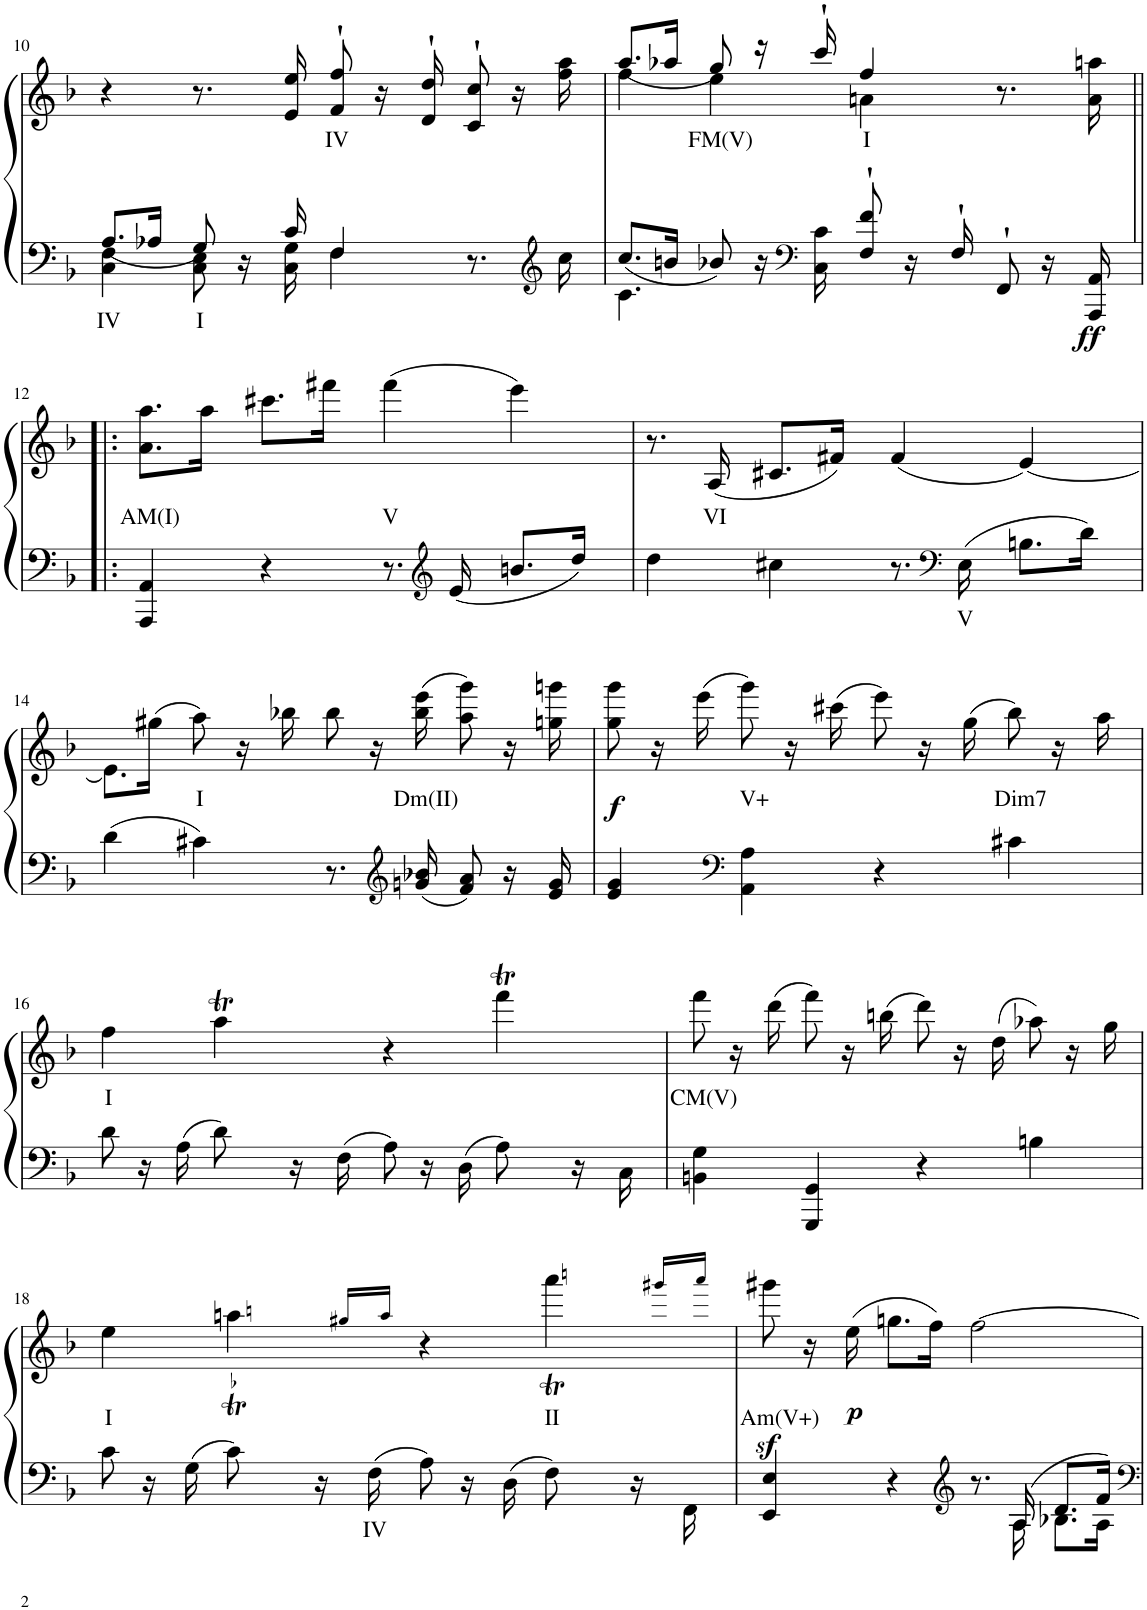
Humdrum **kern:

**kern	**text	**kern	**text	**dynam
*part1	*part1	*part1	*part1	*part1
*staff2	*staff2	*staff1	*staff1	*staff1/2
*I"Piano	*	*	*	*
*I'Pno	*	*	*	*
!!LO:PB:g=z
*clefF4	*	*clefG2	*	*
*k[b-]	*	*k[b-]	*	*
*M4/4	*	*M4/4	*	*
*met(c)	*	*met(c)	*	*
=10	=10	=10	=10	=10
!	!LO:LY:b	!	!	!
*^	*	*^	*	*
*	*^	*	*	*	*	*
4C\ 4F\	4ryy	8.A/L	IV	4r	2ryy	.	.
.	.	16A-X/Jk	.	.	.	.	.
!	!	!	!LO:LY:b	!	!	!	!
8ryy	8C\ 8E\	8G/	I	8.r	.	.	.
16r	16ryy	16ryy	.	.	.	.	.
16ryy	16C\ 16G\	16c/	.	16e/ 16ee/	.	.	.
!	!	!	!	!	!	!LO:LY:b	!
4F/	4F\	2ryy	.	8ryy	8f/'` 8ff/'`	IV	.
.	.	.	.	16r	16ryy	.	.
.	.	.	.	16ryy	16d/'` 16dd/'`	.	.
8.r	4ryy	.	.	8ryy	8c/'` 8cc/'`	.	.
.	.	.	.	16r	8ryy	.	.
*clefG2	*	*	*	*	*	*	*
16cc\	.	.	.	16ff\ 16aa\	.	.	.
*	*v	*v	*	*	*	*	*
=11	=11	=11	=11	=11	=11	=11
*	*	*	*	*^	*	*
4.c\	8.cc/L	.	4ryy	4ff\	(8.aa/L	.	.
.	16bn/Jk	.	.	.	16aa-X/Jk	.	.
!	!	!	!	!	!	!LO:LY:b	!
.	8b-X/	.	8ryy	4ee\	8gg/)	FM(V)	.
16r	8ryy	.	16r	.	16ryy	.	.
*clefF4	*	*	*	*	*	*	*
16C\ 16c\	.	.	16ryy	.	16ccc'`/	.	.
!	!	!	!	!	!	!LO:LY:b	!
8ryy	8F/'` 8f/'`	.	4ff/	4an\	2ryy	I	.
16r	16ryy	.	.	.	.	.	.
16ryy	16F'`/	.	.	.	.	.	.
8ryy	8FF'`/	.	8.r	4ryy	.	.	.
16r	8ryy	.	.	.	.	.	.
!	!	!	!	!	!	!	!LO:DY:b=2
16AAA/ 16AA/	.	.	16a\ 16aan\	.	.	.	ff
*v	*v	*	*	*	*	*	*
*	*	*v	*v	*v	*	*
!!LO:LB:g=z
=12!|:	=12!|:	=12!|:	=12!|:	=12!|:
!	!	!	!LO:LY:b	!
4AAA/ 4AA/	.	8.a\ 8.aa\L	AM(I)	.
.	.	16aa\Jk	.	.
4r	.	8.ccc#X\L	.	.
.	.	16fff#X\Jk	.	.
!	!	!	!LO:LY:b	!
8.r	.	(4fff#\	V	.
*clefG2	*	*	*	*
16e/	.	.	.	.
8.bn/L	.	4eee\)	.	.
16dd/Jk	.	.	.	.
=13	=13	=13	=13	=13
*	*	*^	*	*
4dd\	.	8.r	2.ryy	.	.
!	!	!	!	!LO:LY:b	!
.	.	(<16A/	.	VI	.
4cc#X\	.	8.c#X/L	.	.	.
.	.	16f#X/Jk)	.	.	.
8.r	.	(<4f#/	.	.	.
*clefF4	*	*	*	*	*
!	!LO:LY:b	!	!	!	!
16E\	V	.	.	.	.
8.Bn\L	.	4ryy	[<4e/)	.	.
16d\Jk	.	.	.	.	.
!!LO:LB:g=z	!!
=14	=14	=14	=14	=14	=14
*^	*	*	*	*	*
4d\	8.ryy	.	4ryy	8.e\L]	.	.
*v	*v	*	*	*	*	*
.	.	.	(>16gg#X\Jk	.	.
!	!	!	!	!LO:LY:b	!
4c#X\	.	8ryy	8aa\)	I	.
.	.	16r	16ryy	.	.
.	.	16ryy	16bb-X\	.	.
8.r	.	8ryy	8bb-\	.	.
.	.	16r	16ryy	.	.
*clefG2	*	*	*	*	*
*^	*	*	*	*	*
!	!	!	!	!	!LO:LY:b	!
16ryy	16gn/ 16b-X/	.	16ryy	(>16bb-\ 16eee\	Dm(II)	.
8ryy	8f/ 8a/	.	8ryy	8aa\ 8ggg\)	.	.
16r	16ryy	.	16r	16ryy	.	.
16ryy	16e/ 16g/	.	16ryy	16ggn\ 16gggn\	.	.
=15	=15	=15	=15	=15	=15	=15
!	!	!	!	!	!	!LO:DY:b
*v	*v	*	*	*	*	*
4e/ 4g/	.	8ryy	8gg\ 8ggg\	.	f
.	.	16r	16ryy	.	.
.	.	16ryy	(>16eee\	.	.
*clefF4	*	*	*	*	*
!	!	!	!	!LO:LY:b	!
4AA\ 4A\	.	8ryy	8ggg\)	V+	.
.	.	16r	16ryy	.	.
.	.	16ryy	(>16ccc#X\	.	.
4r	.	8ryy	8eee\)	.	.
.	.	16r	16ryy	.	.
.	.	16ryy	(>16gg\	.	.
!	!	!	!	!LO:LY:b	!
4c#X\	.	8ryy	8bb-\)	Dim7	.
.	.	16r	16ryy	.	.
.	.	16ryy	16aa\	.	.
!!LO:LB:g=z	!!
=16	=16	=16	=16	=16	=16
*^	*	*	*	*	*
!	!	!	!	!	!LO:LY:b	!
8ryy	8d\	.	4ff\	4ryy	I	.
16r	16ryy	.	.	.	.	.
16ryy	16A\	.	.	.	.	.
*	*	*	*	*Xtuplet	*	*
8ryy	8d\	.	4aat\	20ryy	.	.
.	.	.	.	20bb-!	.	.
.	.	.	.	20aa!	.	.
16r	16ryy	.	.	.	.	.
.	.	.	.	20gg!	.	.
16ryy	16F\	.	.	.	.	.
.	.	.	.	20aa!	.	.
8ryy	8A\	.	4r	4ryy	.	.
16r	16ryy	.	.	.	.	.
16ryy	16D\	.	.	.	.	.
8ryy	8A\	.	4fffT\	20ryy	.	.
.	.	.	.	20ggg!	.	.
.	.	.	.	20fff!	.	.
16r	16ryy	.	.	.	.	.
.	.	.	.	20eee!	.	.
16ryy	16C\	.	.	.	.	.
.	.	.	.	20fff!	.	.
*v	*v	*	*	*	*	*
=17	=17	=17	=17	=17	=17
!	!	!	!	!LO:LY:b	!
4BBn\ 4G\	.	8ryy	8fff\	CM(V)	.
.	.	16r	16ryy	.	.
.	.	16ryy	(>16ddd\	.	.
4GGG/ 4GG/	.	8ryy	8fff\)	.	.
.	.	16r	16ryy	.	.
.	.	16ryy	(>16bbn\	.	.
4r	.	8ryy	8ddd\)	.	.
.	.	16r	16ryy	.	.
.	.	16ryy	(>16dd\	.	.
4Bn\	.	8ryy	8aa-X\)	.	.
.	.	16r	16ryy	.	.
.	.	16ryy	16gg\	.	.
!!LO:LB:g=z	!!
=18	=18	=18	=18	=18	=18
*^	*	*	*	*	*
!	!	!	!	!	!LO:LY:b	!
8ryy	8c\	.	4ee\	4ryy	I	.
16r	16ryy	.	.	.	.	.
16ryy	16G\	.	.	.	.	.
!	!	!	!LO:TR:acc=-	!	!	!
8ryy	8c\	.	4aant\	20ryy	.	.
.	.	.	.	20bbn!	.	.
.	.	.	.	20aa!	.	.
16r	16ryy	.	.	.	.	.
.	.	.	.	20gg#X!/LL	.	.
!	!	!LO:LY:b	!	!	!	!
16ryy	16F\	IV	.	.	.	.
.	.	.	.	20aa!/JJ	.	.
8ryy	8A\	.	4r	4ryy	.	.
16r	16ryy	.	.	.	.	.
16ryy	16D\	.	.	.	.	.
!	!	!	!	!	!LO:LY:b	!
8ryy	8F\	.	4aaat\	20ryy	II	.
.	.	.	.	20bbbn!	.	.
.	.	.	.	20aaa!	.	.
16r	16ryy	.	.	.	.	.
.	.	.	.	20ggg#X!/LL	.	.
16ryy	16FF\	.	.	.	.	.
.	.	.	.	20aaa!/JJ	.	.
=19	=19	=19	=19	=19	=19	=19
!	!	!	!	!	!LO:LY:b	!LO:DY:b
4EE/ 4E/	8.ryy	.	8ryy	8ggg#X\	Am(V+)	sf
.	.	.	16r	16ryy	.	.
*v	*v	*	*	*	*	*
!	!	!	!	!	!LO:DY:b
.	.	16ryy	(>16ee\	.	p
4r	.	4ryy	8.ggn\L	.	.
.	.	.	16ff\Jk)	.	.
*clefG2	*	*	*	*	*
8.r	.	[>2ff\	2ryy	.	.
*^	*	*	*	*	*
16A/	16A\	.	.	.	.	.
8.d/L	8.B-X\L	.	.	.	.	.
16f/Jk	16A\Jk	.	.	.	.	.
*v	*v	*	*	*	*	*
*	*	*v	*v	*	*
=	=	=	=	=
*-	*-	*-	*-	*-
